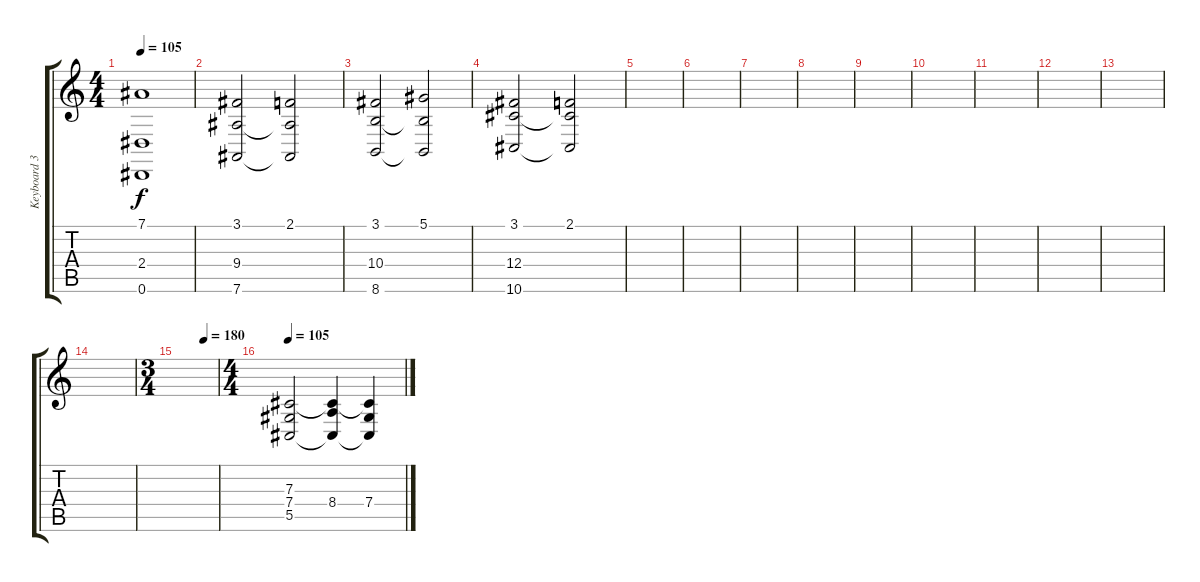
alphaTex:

\track ("Keyboard 3" "Keyboard 3") {instrument pad8sweep}
\staff {score tabs}
\tuning (Eb4 Bb3 Gb3 Db3 Ab2 Eb2) {hide}
\ts (4 4)
\tempo 105
\clef g2
\ks c
(7.1 2.4 0.6).1{dy f} |
(3.1 9.4 7.6).2 (2.1 9.4{t} 7.6{t}).2 |
(3.1 10.4 8.6).2 (5.1 10.4{t} 8.6{t}).2 |
(3.1 12.4 10.6).2 (2.1 12.4{t} 10.6{t}).2 |
|
|
|
|
|
|
|
|
|
|
\ts (3 4)
\tempo (180 0.6666666666666666)
|
\ts (4 4)
\tempo 105
(7.3 7.4 5.5).2 (7.3{t} 8.4 5.5{t}).4 (7.3{t} 7.4 5.5{t}).4
